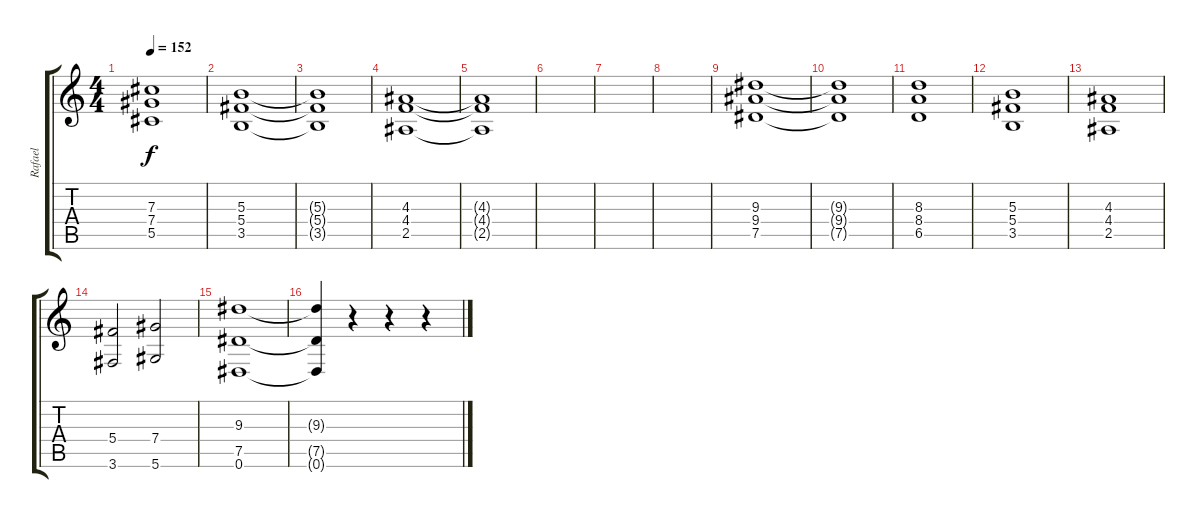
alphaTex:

\track ("Rafael" "Rafael") {instrument distortionguitar}
\staff {score tabs}
\tuning (Eb4 Bb3 Gb3 Db3 Ab2 Eb2) {hide}
\ts (4 4)
\tempo 152
\clef g2
\ks c
(7.3{t} 7.4{t} 5.5{t}).1{dy f} |
(5.3 5.4 3.5).1 |
(5.3{t} 5.4{t} 3.5{t}).1 |
(4.3 4.4 2.5).1 |
(4.3{t} 4.4{t} 2.5{t}).1 |
|
|
|
(9.3 9.4 7.5).1{instrument synthstrings1} |
(9.3{t} 9.4{t} 7.5{t}).1 |
(8.3 8.4 6.5).1 |
(5.3 5.4 3.5).1 |
(4.3 4.4 2.5).1 |
(5.4 3.6).2 (7.4 5.6).2 |
(9.3 7.5 0.6).1 |
(9.3{t} 7.5{t} 0.6{t}).4 r.4 r.4 r.4
